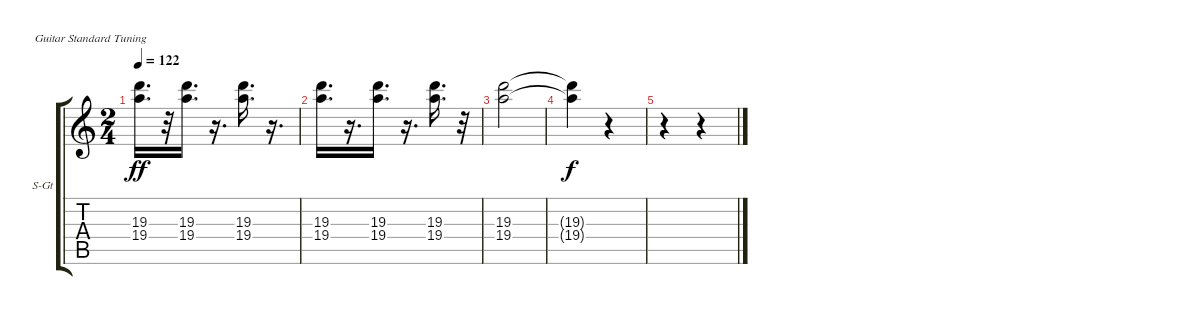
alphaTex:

\bracketExtendMode groupsimilarinstruments
\firstSystemTrackNameOrientation horizontal
\otherSystemsTrackNameOrientation horizontal
\track ("Колокольчик" "S-Gt") {instrument acousticguitarsteel}
\staff {score tabs}
\tuning (E4 B3 G3 D3 A2 E2)
\ts (2 4)
\tempo 122
\clef g2
\ks c
(19.3 19.4).16{d dy ff} r.32 (19.3 19.4).16{d} r.16{d} (19.3 19.4).16{d} r.16{d} |
(19.3 19.4).16{d} r.16{d} (19.3 19.4).16{d} r.16{d} (19.3 19.4).16{d} r.32 |
(19.3 19.4).2 |
(19.3{t} 19.4{t}).4{dy f} r.4 |
r.4 r.4
